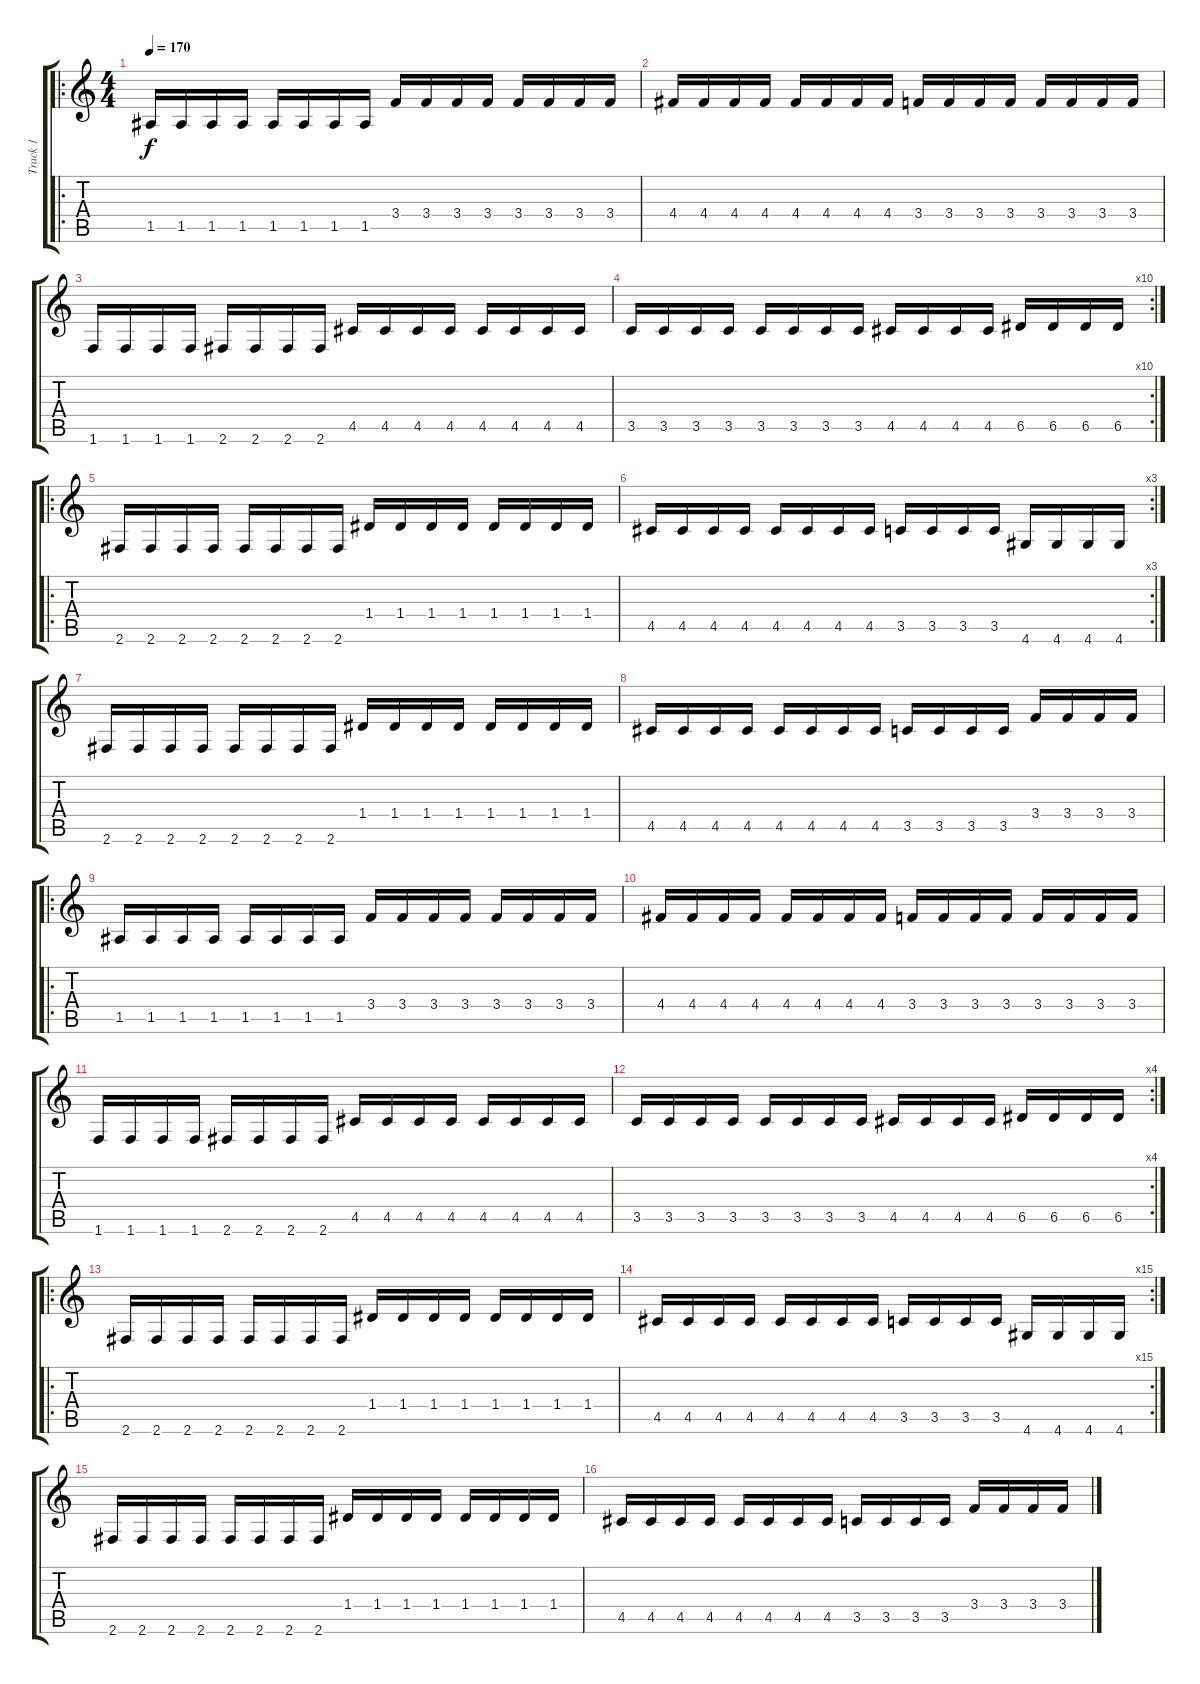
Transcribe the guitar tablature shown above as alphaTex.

\track ("Track 1" "Track 1") {instrument distortionguitar}
\staff {score tabs}
\tuning (E4 B3 G3 D3 A2 E2) {hide}
\ro
\ts (4 4)
\tempo 170
\clef g2
\ks c
1.5.16{dy f instrument distortionguitar} 1.5.16 1.5.16 1.5.16 1.5.16 1.5.16 1.5.16 1.5.16 3.4.16 3.4.16 3.4.16 3.4.16 3.4.16 3.4.16 3.4.16 3.4.16 |
4.4.16 4.4.16 4.4.16 4.4.16 4.4.16 4.4.16 4.4.16 4.4.16 3.4.16 3.4.16 3.4.16 3.4.16 3.4.16 3.4.16 3.4.16 3.4.16 |
1.6.16 1.6.16 1.6.16 1.6.16 2.6.16 2.6.16 2.6.16 2.6.16 4.5.16 4.5.16 4.5.16 4.5.16 4.5.16 4.5.16 4.5.16 4.5.16 |
\rc 10
3.5.16 3.5.16 3.5.16 3.5.16 3.5.16 3.5.16 3.5.16 3.5.16 4.5.16 4.5.16 4.5.16 4.5.16 6.5.16 6.5.16 6.5.16 6.5.16 |
\ro
2.6.16 2.6.16 2.6.16 2.6.16 2.6.16 2.6.16 2.6.16 2.6.16 1.4.16 1.4.16 1.4.16 1.4.16 1.4.16 1.4.16 1.4.16 1.4.16 |
\rc 3
4.5.16 4.5.16 4.5.16 4.5.16 4.5.16 4.5.16 4.5.16 4.5.16 3.5.16 3.5.16 3.5.16 3.5.16 4.6.16 4.6.16 4.6.16 4.6.16 |
2.6.16 2.6.16 2.6.16 2.6.16 2.6.16 2.6.16 2.6.16 2.6.16 1.4.16 1.4.16 1.4.16 1.4.16 1.4.16 1.4.16 1.4.16 1.4.16 |
4.5.16 4.5.16 4.5.16 4.5.16 4.5.16 4.5.16 4.5.16 4.5.16 3.5.16 3.5.16 3.5.16 3.5.16 3.4.16 3.4.16 3.4.16 3.4.16 |
\ro
1.5.16 1.5.16 1.5.16 1.5.16 1.5.16 1.5.16 1.5.16 1.5.16 3.4.16 3.4.16 3.4.16 3.4.16 3.4.16 3.4.16 3.4.16 3.4.16 |
4.4.16 4.4.16 4.4.16 4.4.16 4.4.16 4.4.16 4.4.16 4.4.16 3.4.16 3.4.16 3.4.16 3.4.16 3.4.16 3.4.16 3.4.16 3.4.16 |
1.6.16 1.6.16 1.6.16 1.6.16 2.6.16 2.6.16 2.6.16 2.6.16 4.5.16 4.5.16 4.5.16 4.5.16 4.5.16 4.5.16 4.5.16 4.5.16 |
\rc 4
3.5.16 3.5.16 3.5.16 3.5.16 3.5.16 3.5.16 3.5.16 3.5.16 4.5.16 4.5.16 4.5.16 4.5.16 6.5.16 6.5.16 6.5.16 6.5.16 |
\ro
2.6.16 2.6.16 2.6.16 2.6.16 2.6.16 2.6.16 2.6.16 2.6.16 1.4.16 1.4.16 1.4.16 1.4.16 1.4.16 1.4.16 1.4.16 1.4.16 |
\rc 15
4.5.16 4.5.16 4.5.16 4.5.16 4.5.16 4.5.16 4.5.16 4.5.16 3.5.16 3.5.16 3.5.16 3.5.16 4.6.16 4.6.16 4.6.16 4.6.16 |
2.6.16 2.6.16 2.6.16 2.6.16 2.6.16 2.6.16 2.6.16 2.6.16 1.4.16 1.4.16 1.4.16 1.4.16 1.4.16 1.4.16 1.4.16 1.4.16 |
4.5.16 4.5.16 4.5.16 4.5.16 4.5.16 4.5.16 4.5.16 4.5.16 3.5.16 3.5.16 3.5.16 3.5.16 3.4.16 3.4.16 3.4.16 3.4.16
